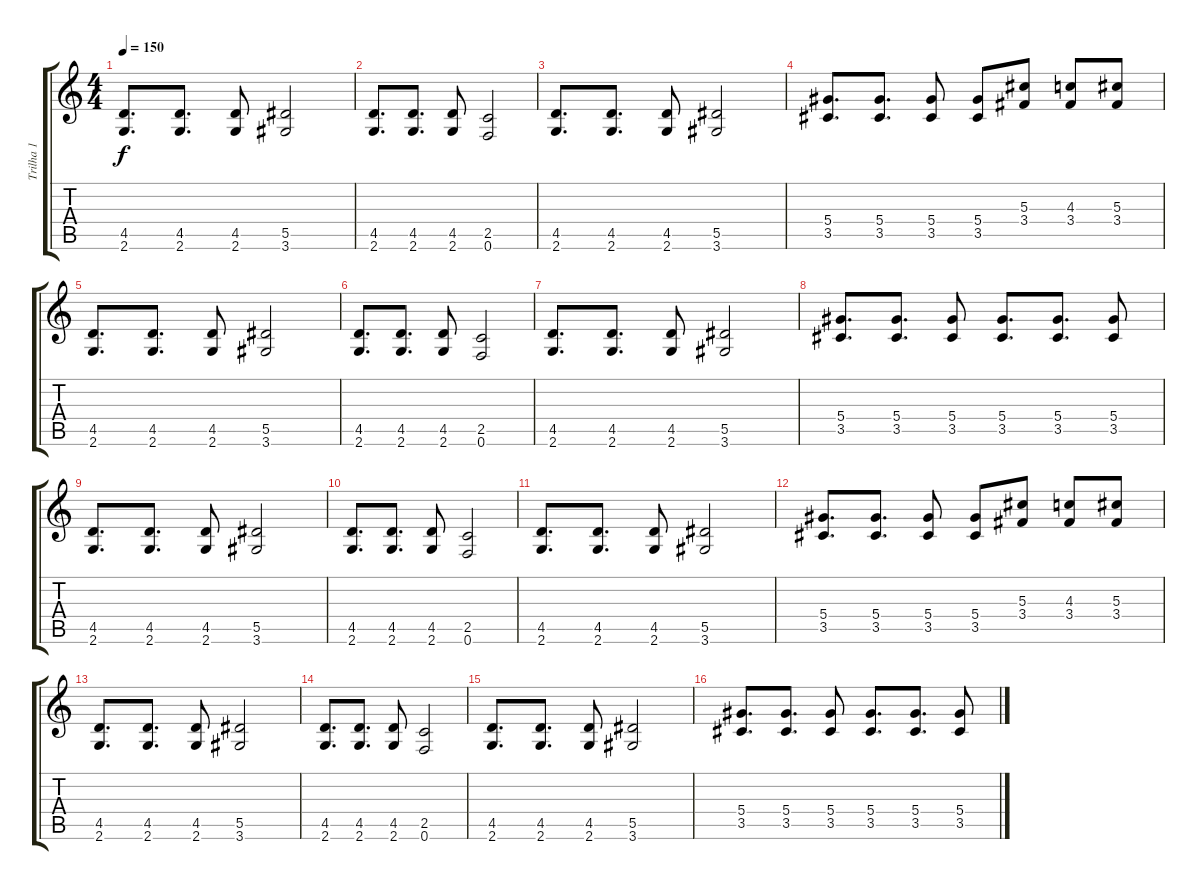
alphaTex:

\track ("Trilha 1" "Trilha 1") {instrument overdrivenguitar}
\staff {score tabs}
\tuning (F4 C4 Ab3 Eb3 Bb2 F2) {hide}
\ts (4 4)
\tempo 150
\clef g2
\ks c
(4.5 2.6).8{d dy f} (4.5 2.6).8{d} (4.5 2.6).8 (5.5 3.6).2 |
(4.5 2.6).8{d} (4.5 2.6).8{d} (4.5 2.6).8 (2.5 0.6).2 |
(4.5 2.6).8{d} (4.5 2.6).8{d} (4.5 2.6).8 (5.5 3.6).2 |
(5.4 3.5).8{d} (5.4 3.5).8{d} (5.4 3.5).8 (5.4 3.5).8 (5.3 3.4).8 (4.3 3.4).8 (5.3 3.4).8 |
(4.5 2.6).8{d} (4.5 2.6).8{d} (4.5 2.6).8 (5.5 3.6).2 |
(4.5 2.6).8{d} (4.5 2.6).8{d} (4.5 2.6).8 (2.5 0.6).2 |
(4.5 2.6).8{d} (4.5 2.6).8{d} (4.5 2.6).8 (5.5 3.6).2 |
(5.4 3.5).8{d} (5.4 3.5).8{d} (5.4 3.5).8 (5.4 3.5).8{d} (5.4 3.5).8{d} (5.4 3.5).8 |
(4.5 2.6).8{d} (4.5 2.6).8{d} (4.5 2.6).8 (5.5 3.6).2 |
(4.5 2.6).8{d} (4.5 2.6).8{d} (4.5 2.6).8 (2.5 0.6).2 |
(4.5 2.6).8{d} (4.5 2.6).8{d} (4.5 2.6).8 (5.5 3.6).2 |
(5.4 3.5).8{d} (5.4 3.5).8{d} (5.4 3.5).8 (5.4 3.5).8 (5.3 3.4).8 (4.3 3.4).8 (5.3 3.4).8 |
(4.5 2.6).8{d} (4.5 2.6).8{d} (4.5 2.6).8 (5.5 3.6).2 |
(4.5 2.6).8{d} (4.5 2.6).8{d} (4.5 2.6).8 (2.5 0.6).2 |
(4.5 2.6).8{d} (4.5 2.6).8{d} (4.5 2.6).8 (5.5 3.6).2 |
(5.4 3.5).8{d} (5.4 3.5).8{d} (5.4 3.5).8 (5.4 3.5).8{d} (5.4 3.5).8{d} (5.4 3.5).8
